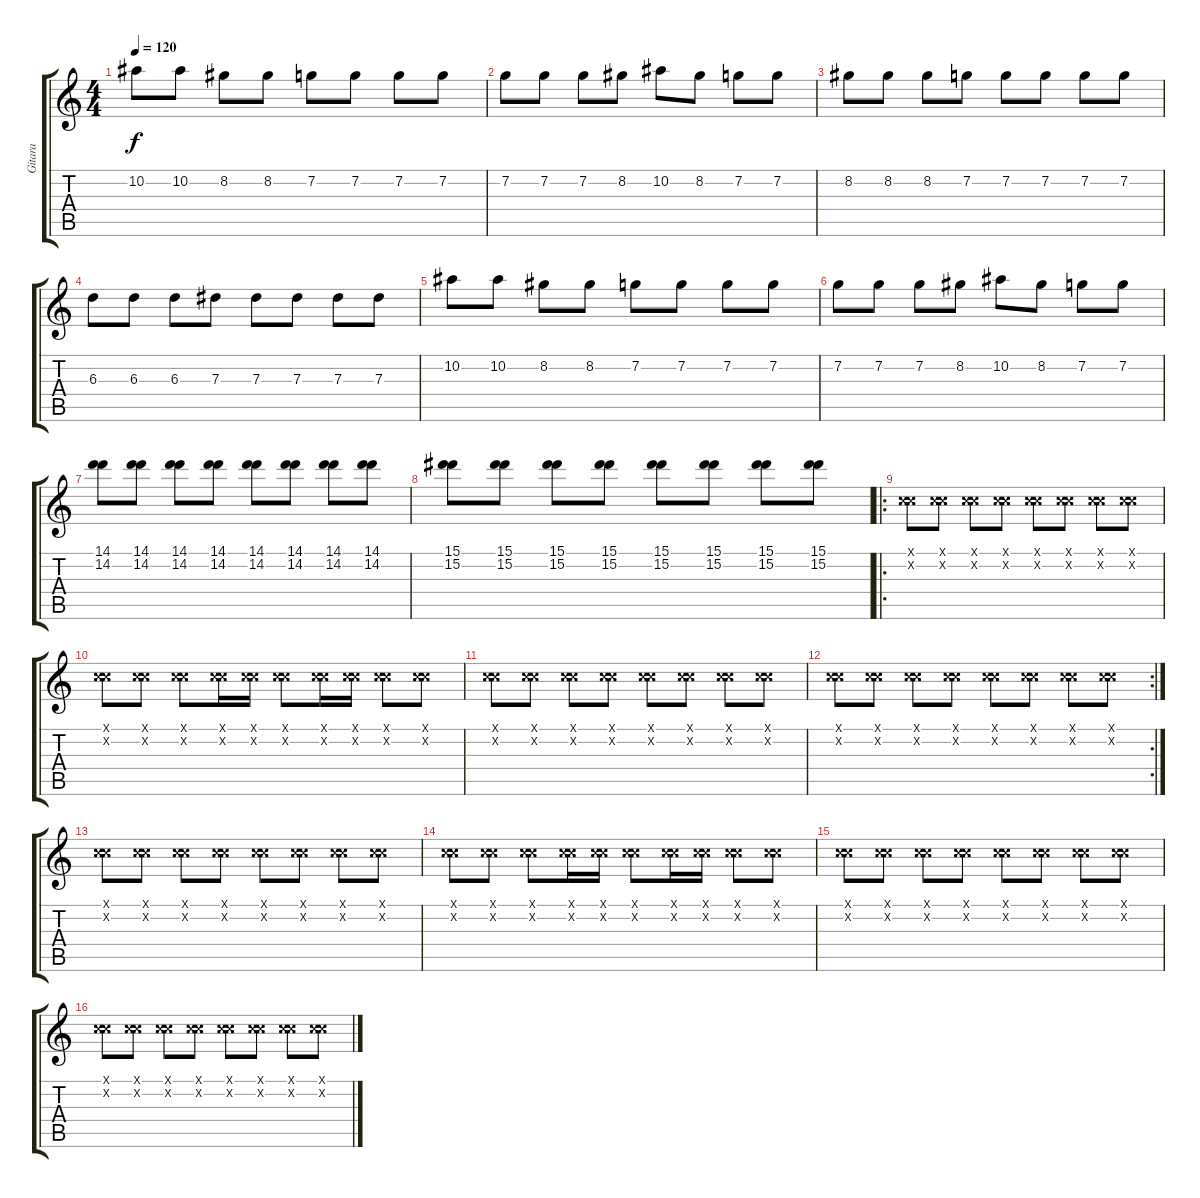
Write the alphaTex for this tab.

\track ("Gitara" "Gitara") {instrument distortionguitar}
\staff {score tabs}
\tuning (C4 C4 Ab3 Eb3 Bb2 F2) {hide}
\ts (4 4)
\tempo 120
\clef g2
\ks c
10.2.8{dy f} 10.2.8 8.2.8 8.2.8 7.2.8 7.2.8 7.2.8 7.2.8 |
7.2.8 7.2.8 7.2.8 8.2.8 10.2.8 8.2.8 7.2.8 7.2.8 |
8.2.8 8.2.8 8.2.8 7.2.8 7.2.8 7.2.8 7.2.8 7.2.8 |
6.3.8 6.3.8 6.3.8 7.3.8 7.3.8 7.3.8 7.3.8 7.3.8 |
10.2.8 10.2.8 8.2.8 8.2.8 7.2.8 7.2.8 7.2.8 7.2.8 |
7.2.8 7.2.8 7.2.8 8.2.8 10.2.8 8.2.8 7.2.8 7.2.8 |
(14.1 14.2).8 (14.1 14.2).8 (14.1 14.2).8 (14.1 14.2).8 (14.1 14.2).8 (14.1 14.2).8 (14.1 14.2).8 (14.1 14.2).8 |
(15.1 15.2).8 (15.1 15.2).8 (15.1 15.2).8 (15.1 15.2).8 (15.1 15.2).8 (15.1 15.2).8 (15.1 15.2).8 (15.1 15.2).8 |
\ro
(0.1{x} 0.2{x}).8 (0.1{x} 0.2{x}).8 (0.1{x} 0.2{x}).8 (0.1{x} 0.2{x}).8 (0.1{x} 0.2{x}).8 (0.1{x} 0.2{x}).8 (0.1{x} 0.2{x}).8 (0.1{x} 0.2{x}).8 |
(0.1{x} 0.2{x}).8 (0.1{x} 0.2{x}).8 (0.1{x} 0.2{x}).8 (0.1{x} 0.2{x}).16 (0.1{x} 0.2{x}).16 (0.1{x} 0.2{x}).8 (0.1{x} 0.2{x}).16 (0.1{x} 0.2{x}).16 (0.1{x} 0.2{x}).8 (0.1{x} 0.2{x}).8 |
(0.1{x} 0.2{x}).8 (0.1{x} 0.2{x}).8 (0.1{x} 0.2{x}).8 (0.1{x} 0.2{x}).8 (0.1{x} 0.2{x}).8 (0.1{x} 0.2{x}).8 (0.1{x} 0.2{x}).8 (0.1{x} 0.2{x}).8 |
\rc 2
(0.1{x} 0.2{x}).8 (0.1{x} 0.2{x}).8 (0.1{x} 0.2{x}).8 (0.1{x} 0.2{x}).8 (0.1{x} 0.2{x}).8 (0.1{x} 0.2{x}).8 (0.1{x} 0.2{x}).8 (0.1{x} 0.2{x}).8 |
(0.1{x} 0.2{x}).8 (0.1{x} 0.2{x}).8 (0.1{x} 0.2{x}).8 (0.1{x} 0.2{x}).8 (0.1{x} 0.2{x}).8 (0.1{x} 0.2{x}).8 (0.1{x} 0.2{x}).8 (0.1{x} 0.2{x}).8 |
(0.1{x} 0.2{x}).8 (0.1{x} 0.2{x}).8 (0.1{x} 0.2{x}).8 (0.1{x} 0.2{x}).16 (0.1{x} 0.2{x}).16 (0.1{x} 0.2{x}).8 (0.1{x} 0.2{x}).16 (0.1{x} 0.2{x}).16 (0.1{x} 0.2{x}).8 (0.1{x} 0.2{x}).8 |
(0.1{x} 0.2{x}).8 (0.1{x} 0.2{x}).8 (0.1{x} 0.2{x}).8 (0.1{x} 0.2{x}).8 (0.1{x} 0.2{x}).8 (0.1{x} 0.2{x}).8 (0.1{x} 0.2{x}).8 (0.1{x} 0.2{x}).8 |
(0.1{x} 0.2{x}).8 (0.1{x} 0.2{x}).8 (0.1{x} 0.2{x}).8 (0.1{x} 0.2{x}).8 (0.1{x} 0.2{x}).8 (0.1{x} 0.2{x}).8 (0.1{x} 0.2{x}).8 (0.1{x} 0.2{x}).8
